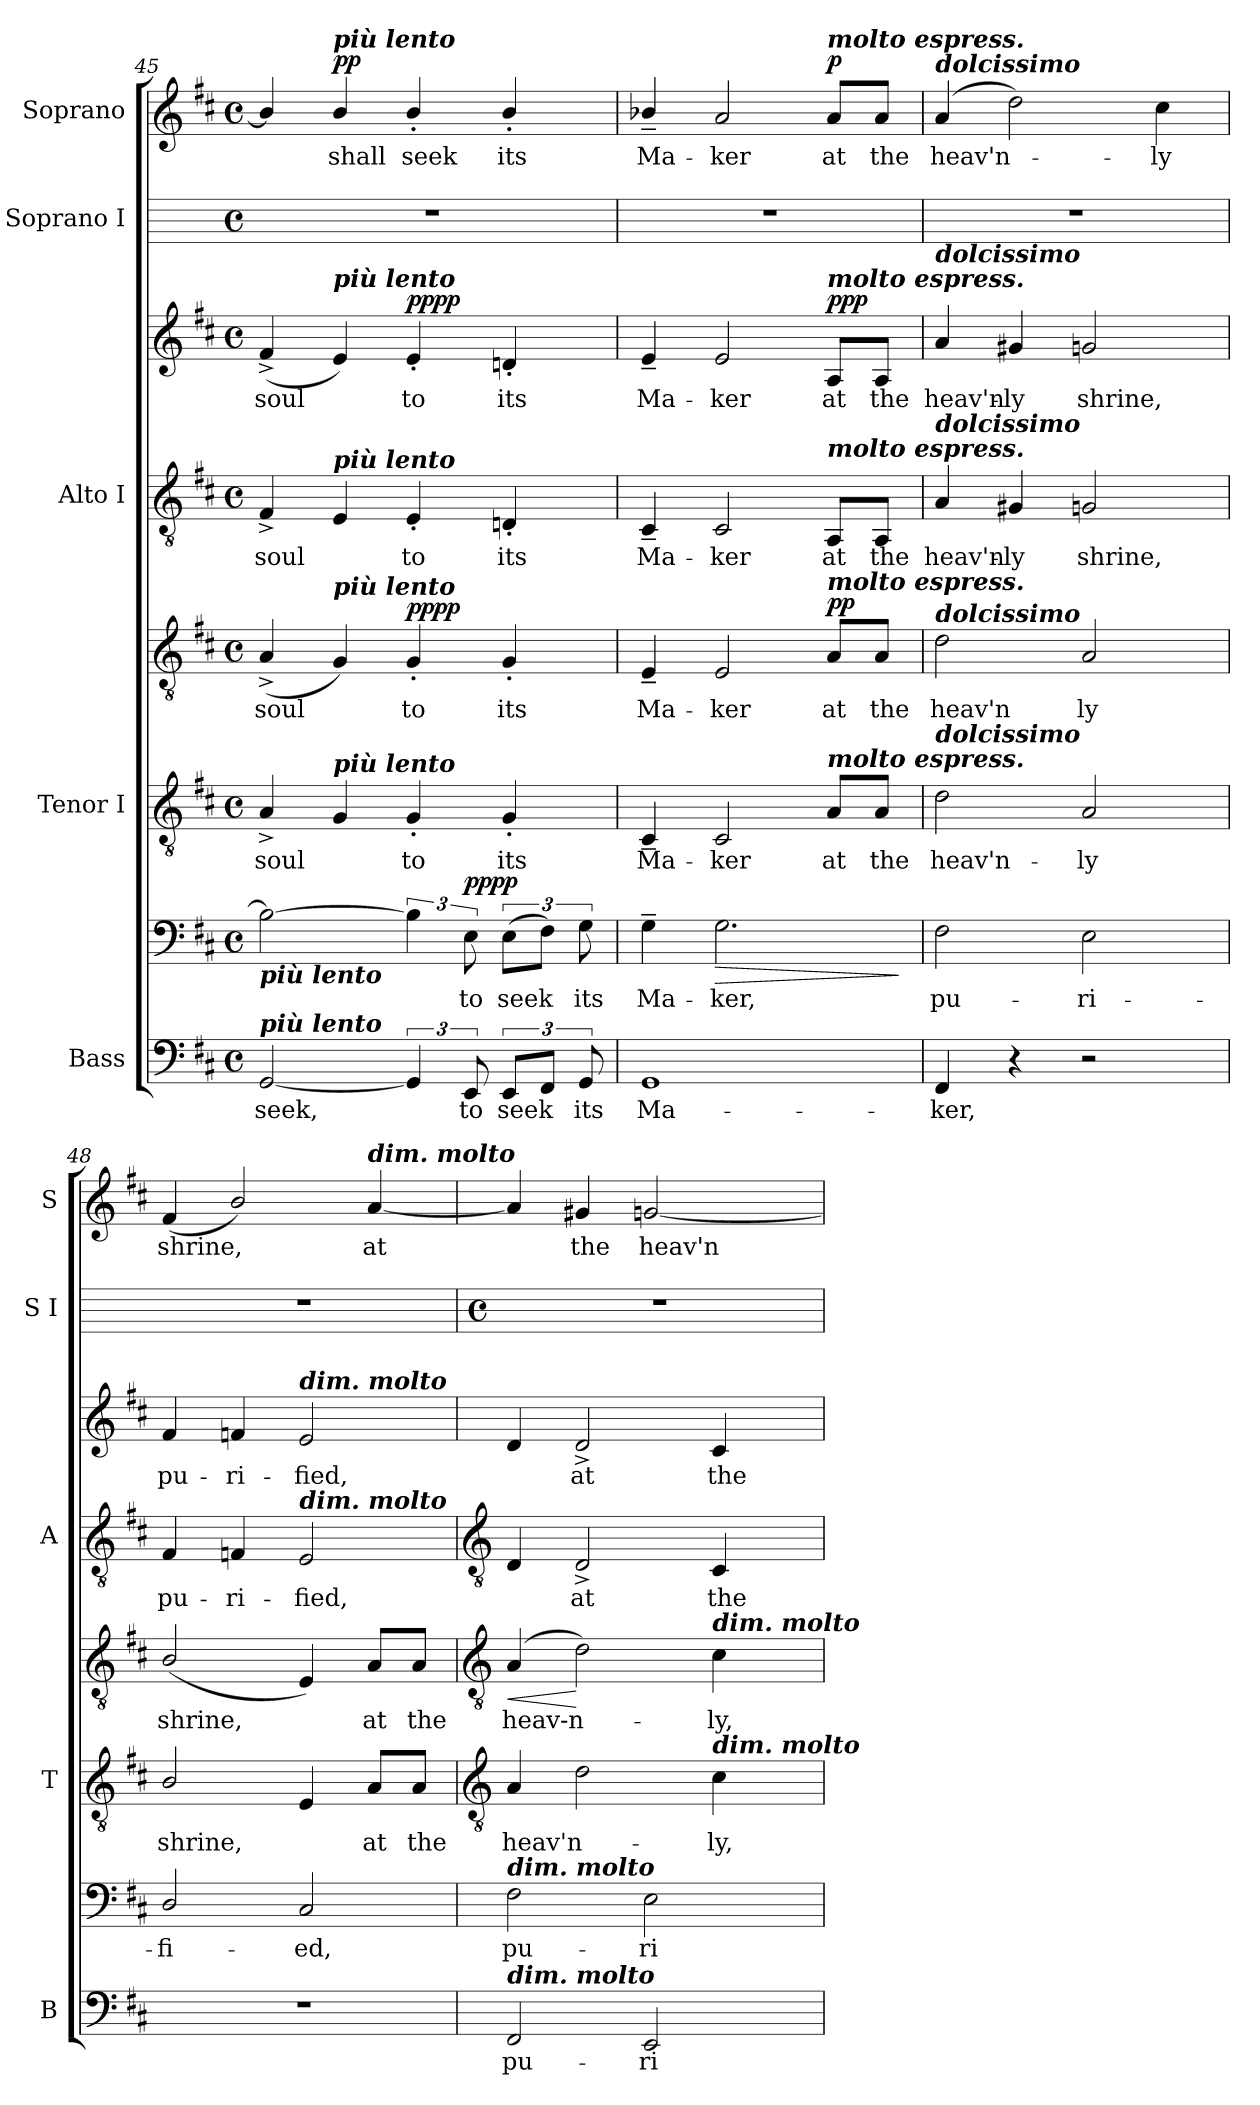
**kern	**text	**kern	**text	**dynam	**kern	**text	**kern	**text	**dynam	**kern	**text	**kern	**text	**dynam	**kern	**kern	**text	**dynam
*part5	*part5	*part5	*part5	*part5	*part4	*part4	*part4	*part4	*part4	*part3	*part3	*part3	*part3	*part3	*part2	*part1	*part1	*part1
*staff8	*staff8	*staff7	*staff7	*staff7/8	*staff6	*staff6	*staff5	*staff5	*staff5/6	*staff4	*staff4	*staff3	*staff3	*staff3/4	*staff2	*staff1	*staff1	*staff1
*I"Bass	*	*	*	*	*I"Tenor I	*	*	*	*	*I"Alto I	*	*	*	*	*I"Soprano I	*I"Soprano	*	*
*I'B	*	*	*	*	*I'T	*	*	*	*	*I'A	*	*	*	*	*I'S I	*I'S	*	*
!!LO:LB:g=z
*clefF4	*	*clefF4	*	*	*clefGv2	*	*clefGv2	*	*	*clefGv2	*	*clefG2	*	*	*	*clefG2	*	*
*k[f#c#]	*	*k[f#c#]	*	*	*k[f#c#]	*	*k[f#c#]	*	*	*k[f#c#]	*	*k[f#c#]	*	*	*	*k[f#c#]	*	*
*D:	*	*D:	*	*	*D:	*	*D:	*	*	*D:	*	*D:	*	*	*	*D:	*	*
*M4/4	*	*M4/4	*	*	*M4/4	*	*M4/4	*	*	*M4/4	*	*M4/4	*	*	*M4/4	*M4/4	*	*
*met(c)	*	*met(c)	*	*	*met(c)	*	*met(c)	*	*	*met(c)	*	*met(c)	*	*	*met(c)	*met(c)	*	*
=45	=45	=45	=45	=45	=45	=45	=45	=45	=45	=45	=45	=45	=45	=45	=45	=45	=45	=45
!	!	!LO:TX:b:Bi:t=più lento	!	!	!	!	!	!	!	!	!	!	!	!	!	!	!	!
!LO:TX:a:Bi:t=più lento	!	!	!	!	!	!	!	!	!	!	!	!	!	!	!	!	!	!
!	!LO:LY:b	!	!	!	!	!LO:LY:b	!	!LO:LY:b	!	!	!LO:LY:b	!	!LO:LY:b	!	!	!	!	!
[2GG	seek,	2B_	.	.	4A^	soul	(<4A^	soul	.	4F#^	soul	(<4f#^	soul	.	1r	4b/]	.	.
!	!	!	!	!	!	!	!	!	!	!	!	!	!	!	!	!LO:TX:a:Bi:t=più lento	!	!
!	!	!	!	!	!	!	!	!	!	!	!	!LO:TX:a:Bi:t=più lento	!	!	!	!	!	!
!	!	!	!	!	!	!	!	!	!	!LO:TX:a:Bi:t=più lento	!	!	!	!	!	!	!	!
!	!	!	!	!	!	!	!LO:TX:a:Bi:t=più lento	!	!	!	!	!	!	!	!	!	!	!
!	!	!	!	!	!LO:TX:a:Bi:t=più lento	!	!	!	!	!	!	!	!	!	!	!	!	!
!	!	!	!	!	!	!	!	!	!	!	!	!	!	!	!	!	!LO:LY:b	!LO:DY:b
.	.	.	.	.	4G	.	4G)	.	.	4E	.	4e)	.	.	.	4b/	shall	pp
!	!	!	!	!	!	!LO:LY:b	!	!LO:LY:b	!LO:DY:b=2	!	!LO:LY:b	!	!LO:LY:b	!	!	!	!LO:LY:b	!
!	!	!	!	!	!	!	!	!	!LO:DY:n=1:b	!	!	!	!	!LO:DY:b=2	!	!	!	!
!	!	!	!	!	!	!	!	!	!	!	!	!	!	!LO:DY:n=1:b	!	!	!	!
6GG]	.	6B]	.	.	4G'	to	4G'	to	pp pp	4E'	to	4e'	to	pp pp	.	4b'/	seek	.
!	!LO:LY:b	!	!LO:LY:b	!LO:DY:b=2	!	!	!	!	!	!	!	!	!	!	!	!	!	!
!	!	!	!	!LO:DY:n=1:b	!	!	!	!	!	!	!	!	!	!	!	!	!	!
12EE	to	12E	to	pp pp	.	.	.	.	.	.	.	.	.	.	.	.	.	.
!	!LO:LY:b	!	!LO:LY:b	!	!	!LO:LY:b	!	!LO:LY:b	!	!	!LO:LY:b	!	!LO:LY:b	!	!	!	!LO:LY:b	!
12EEL	seek	(>12EL	seek	.	4G'	its	4G'	its	.	4Dn'	its	4dn'	its	.	.	4b'/	its	.
12FF#J	.	12F#J)	.	.	.	.	.	.	.	.	.	.	.	.	.	.	.	.
!	!LO:LY:b	!	!LO:LY:b	!	!	!	!	!	!	!	!	!	!	!	!	!	!	!
12GG	its	12G	its	.	.	.	.	.	.	.	.	.	.	.	.	.	.	.
=46	=46	=46	=46	=46	=46	=46	=46	=46	=46	=46	=46	=46	=46	=46	=46	=46	=46	=46
!	!LO:LY:b	!	!LO:LY:b	!	!	!LO:LY:b	!	!LO:LY:b	!	!	!LO:LY:b	!	!LO:LY:b	!	!	!	!LO:LY:b	!
1GG	Ma-	4G~	Ma-	.	4C#~	Ma-	4E~	Ma-	.	4C#~	Ma-	4e~	Ma-	.	1r	4b-X~/	Ma-	.
!	!	!	!LO:LY:b	!LO:HP:b	!	!LO:LY:b	!	!LO:LY:b	!	!	!LO:LY:b	!	!LO:LY:b	!	!	!	!LO:LY:b	!
.	.	2.G	-ker,	>	2C#	-ker	2E	-ker	.	2C#	-ker	2e	-ker	.	.	2a	-ker	.
!	!	!	!	!	!	!	!	!	!	!	!	!	!	!	!	!LO:TX:a:Bi:t=molto espress.	!	!
!	!	!	!	!	!	!	!	!	!	!	!	!LO:TX:a:Bi:t=molto espress.	!	!	!	!	!	!
!	!	!	!	!	!	!	!	!	!	!LO:TX:a:Bi:t=molto espress.	!	!	!	!	!	!	!	!
!	!	!	!	!	!	!	!LO:TX:a:Bi:t=molto espress.	!	!	!	!	!	!	!	!	!	!	!
!	!	!	!	!	!LO:TX:a:Bi:t=molto espress.	!	!	!	!	!	!	!	!	!	!	!	!	!
!	!	!	!	!	!	!LO:LY:b	!	!LO:LY:b	!LO:DY:b=2	!	!LO:LY:b	!	!LO:LY:b	!	!	!	!LO:LY:b	!
!	!	!	!	!	!	!	!	!	!LO:DY:n=1:b	!	!	!	!	!LO:DY:b=2	!	!	!	!
!	!	!	!	!	!	!	!	!	!	!	!	!	!	!LO:DY:n=1:b=2	!	!	!	!
!	!	!	!	!	!	!	!	!	!	!	!	!	!	!LO:DY:n=2:b	!	!	!	!LO:DY:b
.	.	.	.	.	8A/L	at	8A/L	at	p p	8AA/L	at	8A/L	at	p p p	.	8a/L	at	p
!	!	!	!	!	!	!LO:LY:b	!	!LO:LY:b	!	!	!LO:LY:b	!	!LO:LY:b	!	!	!	!LO:LY:b	!
.	.	.	.	.	8A/J	the	8A/J	the	.	8AA/J	the	8A/J	the	.	.	8a/J	the	.
.	.	.	.	]	.	.	.	.	.	.	.	.	.	.	.	.	.	.
=47	=47	=47	=47	=47	=47	=47	=47	=47	=47	=47	=47	=47	=47	=47	=47	=47	=47	=47
!	!	!	!	!	!	!	!	!	!	!	!	!	!	!	!	!LO:TX:a:Bi:t=dolcissimo	!	!
!	!	!	!	!	!	!	!	!	!	!	!	!LO:TX:a:Bi:t=dolcissimo	!	!	!	!	!	!
!	!	!	!	!	!	!	!	!	!	!LO:TX:a:Bi:t=dolcissimo	!	!	!	!	!	!	!	!
!	!	!	!	!	!	!	!LO:TX:a:Bi:t=dolcissimo	!	!	!	!	!	!	!	!	!	!	!
!	!	!	!	!	!LO:TX:a:Bi:t=dolcissimo	!	!	!	!	!	!	!	!	!	!	!	!	!
!	!LO:LY:b	!	!LO:LY:b	!	!	!LO:LY:b	!	!LO:LY:b	!	!	!LO:LY:b	!	!LO:LY:b	!	!	!	!LO:LY:b	!
4FF#	-ker,	2F#	-pu-	.	2d	heav'n-	2d	heav'n	.	4A	heav'n-	4a	heav'n-	.	1r	(<4a	heav'n-	.
!	!	!	!	!	!	!	!	!	!	!	!LO:LY:b	!	!LO:LY:b	!	!	!	!	!
4r	.	.	.	.	.	.	.	.	.	4G#X	-ly	4g#X	-ly	.	.	2dd)	.	.
!	!	!	!LO:LY:b	!	!	!LO:LY:b	!	!LO:LY:b	!	!	!LO:LY:b	!	!LO:LY:b	!	!	!	!	!
2r	.	2E	-ri-	.	2A	-ly	2A	ly	.	2Gn	shrine,	2gn	shrine,	.	.	.	.	.
!	!	!	!	!	!	!	!	!	!	!	!	!	!	!	!	!	!LO:LY:b	!
.	.	.	.	.	.	.	.	.	.	.	.	.	.	.	.	4cc#	ly	.
=48	=48	=48	=48	=48	=48	=48	=48	=48	=48	=48	=48	=48	=48	=48	=48	=48	=48	=48
!	!	!	!LO:LY:b	!	!	!LO:LY:b	!	!LO:LY:b	!	!	!LO:LY:b	!	!LO:LY:b	!	!	!	!LO:LY:b	!
1r	.	2D/	ﬁ-	.	2B/	shrine,	(<2B/	shrine,	.	4F#	pu-	4f#	pu-	.	1r	(<4f#	shrine,	.
!	!	!	!	!	!	!	!	!	!	!	!LO:LY:b	!	!LO:LY:b	!	!	!	!	!
.	.	.	.	.	.	.	.	.	.	4Fn	-ri-	4fn	-ri-	.	.	2b/)	.	.
!	!	!	!	!	!	!	!	!	!	!	!	!LO:TX:a:Bi:t=dim. molto	!	!	!	!	!	!
!	!	!	!	!	!	!	!	!	!	!LO:TX:a:Bi:t=dim. molto	!	!	!	!	!	!	!	!
!	!	!	!LO:LY:b	!	!	!	!	!	!	!	!LO:LY:b	!	!LO:LY:b	!	!	!	!	!
.	.	2C#	-ed,	.	4E	.	4E)	.	.	2E	-ﬁed,	2e	-ﬁed,	.	.	.	.	.
!	!	!	!	!	!	!	!	!	!	!	!	!	!	!	!	!LO:TX:a:Bi:t=dim. molto	!	!
!	!	!	!	!	!	!LO:LY:b	!	!LO:LY:b	!	!	!	!	!	!	!	!	!LO:LY:b	!
.	.	.	.	.	8A/L	at	8A/L	at	.	.	.	.	.	.	.	[4a	at	.
!	!	!	!	!	!	!LO:LY:b	!	!LO:LY:b	!	!	!	!	!	!	!	!	!	!
.	.	.	.	.	8A/J	the	8A/J	the	.	.	.	.	.	.	.	.	.	.
!!LO:LB:g=z
=49	=49	=49	=49	=49	=49	=49	=49	=49	=49	=49	=49	=49	=49	=49	=49	=49	=49	=49
*	*	*	*	*	*clefGv2	*	*clefGv2	*	*	*clefGv2	*	*	*	*	*	*	*	*
*	*	*	*	*	*	*	*	*	*	*	*	*	*	*	*M4/4	*	*	*
*	*	*	*	*	*	*	*	*	*	*	*	*	*	*	*met(c)	*	*	*
!	!	!LO:TX:a:Bi:t=dim. molto	!	!	!	!	!	!	!	!	!	!	!	!	!	!	!	!
!LO:TX:a:Bi:t=dim. molto	!	!	!	!	!	!	!	!	!	!	!	!	!	!	!	!	!	!
!	!LO:LY:b	!	!LO:LY:b	!	!	!LO:LY:b	!	!LO:LY:b	!LO:HP:b	!	!	!	!	!	!	!	!	!
2FF#	-pu-	2F#	pu-	.	4A	heav'n-	(<4A	heav-n-	<	4D	.	4d	.	.	1r	4a]	.	.
!	!	!	!	!	!	!	!	!	!	!	!LO:LY:b	!	!LO:LY:b	!	!	!	!LO:LY:b	!
.	.	.	.	.	2d	.	2d)	.	[	2D^	at	2d^	at	.	.	4g#X	the	.
!	!LO:LY:b	!	!LO:LY:b	!	!	!	!	!	!	!	!	!	!	!	!	!	!LO:LY:b	!
2EE	-ri-	2E	-ri-	.	.	.	.	.	.	.	.	.	.	.	.	[2gn	heav'n-	.
!	!	!	!	!	!	!	!LO:TX:a:Bi:t=dim. molto	!	!	!	!	!	!	!	!	!	!	!
!	!	!	!	!	!LO:TX:a:Bi:t=dim. molto	!	!	!	!	!	!	!	!	!	!	!	!	!
!	!	!	!	!	!	!LO:LY:b	!	!LO:LY:b	!	!	!LO:LY:b	!	!LO:LY:b	!	!	!	!	!
.	.	.	.	.	4c#	ly,	4c#	ly,	.	4C#	the	4c#	the	.	.	.	.	.
=	=	=	=	=	=	=	=	=	=	=	=	=	=	=	=	=	=	=
*-	*-	*-	*-	*-	*-	*-	*-	*-	*-	*-	*-	*-	*-	*-	*-	*-	*-	*-
